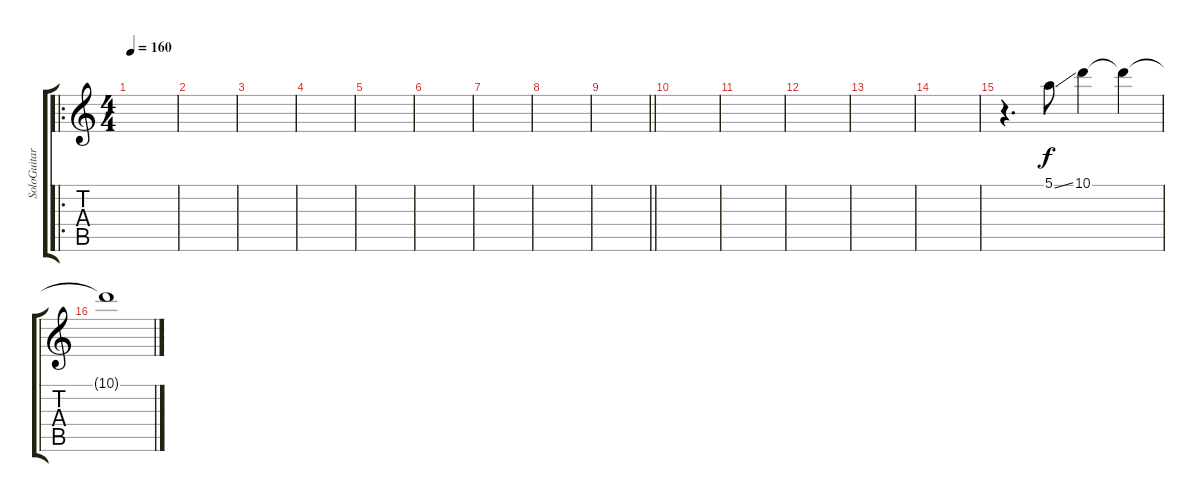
\track ("SoloGuitar" "SoloGuitar") {instrument acousticguitarsteel}
\staff {score tabs}
\tuning (E4 B3 G3 D3 A2 E2) {hide}
\ro
\ts (4 4)
\tempo 160
\clef g2
\ks c
|
|
|
|
|
|
|
|
\barLineRight lightlight
|
|
|
|
|
|
r.4{d} 5.1{ss}.8 10.1.4 10.1{t}.4 |
10.1{t}.1
